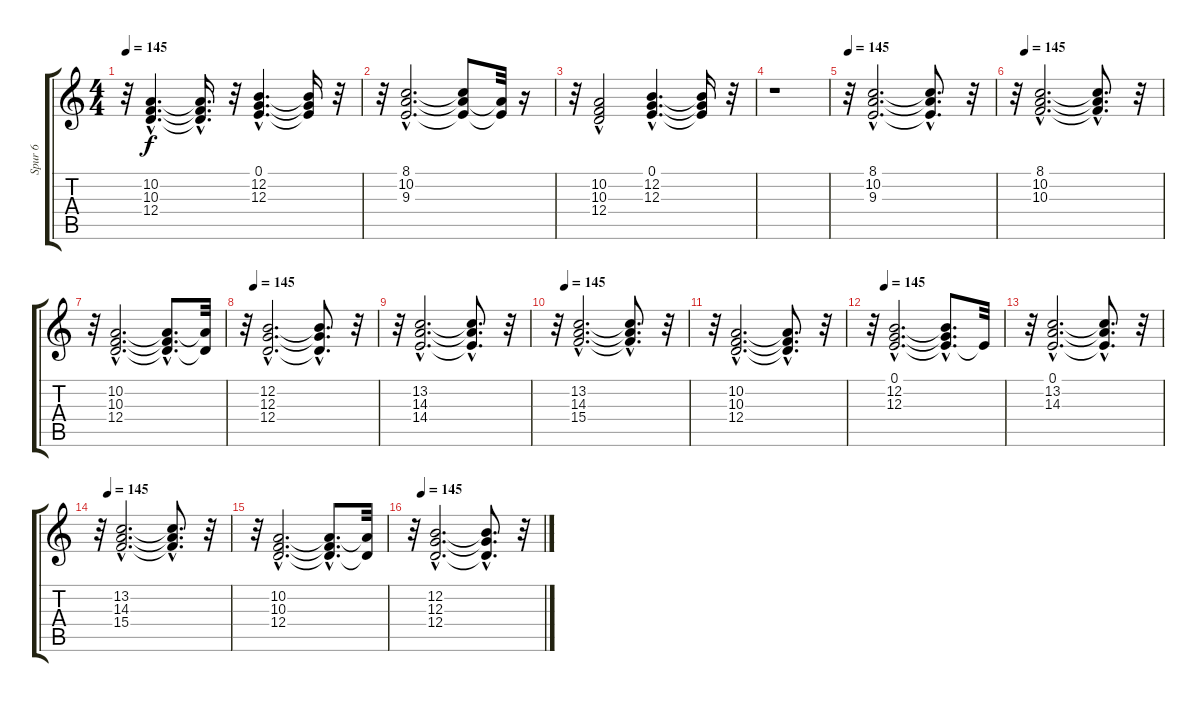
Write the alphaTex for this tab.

\track ("Spur 6" "Spur 6") {instrument stringensemble2}
\staff {score tabs}
\tuning (E4 B3 G3 D3 A2 E2) {hide}
\ts (4 4)
\tempo 145
\clef g2
\ks c
r.32{dy f} (10.2{hac} 10.3{hac} 12.4{hac}).4{d} (10.2{hac t} 10.3{t} 12.4{hac t}).16{d} r.32 (0.1{hac} 12.2{hac} 12.3{hac}).4{d} (0.1{t} 12.2{t} 12.3{t}).16 r.32 |
r.32 (8.1{hac} 10.2{hac} 9.3{hac}).2{d} (8.1{t} 10.2{t} 9.3{t}).8 (10.2{t} 9.3{t}).32 r.16 |
r.32 (10.2{hac} 10.3{hac} 12.4).2 (0.1{hac} 12.2{hac} 12.3{hac}).4{d} (0.1{t} 12.2{t} 12.3{t}).16 r.32 |
r.1 |
\tempo 145
r.32 (8.1{hac} 10.2{hac} 9.3{hac}).2{d} (8.1{hac t} 10.2{hac t} 9.3{t}).8{d} r.32 |
\tempo (145 0.0625)
r.32 (8.1{hac} 10.2{hac} 10.3{hac}).2{d} (8.1{hac t} 10.2{hac t} 10.3{hac t}).8{d} r.32 |
r.32 (10.2{hac} 10.3{hac} 12.4{hac}).2{d} (10.2{hac t} 10.3{hac t} 12.4{hac t}).8{d} (10.2{t} 12.4{t}).32 |
\tempo (145 0.0625)
r.32 (12.2{hac} 12.3{hac} 12.4{hac}).2{d} (12.2{hac t} 12.3{t} 12.4{hac t}).8{d} r.32 |
r.32 (13.2{hac} 14.3{hac} 14.4{hac}).2{d} (13.2{hac t} 14.3{hac t} 14.4{hac t}).8{d} r.32 |
\tempo (145 0.0625)
r.32 (13.2{hac} 14.3{hac} 15.4{hac}).2{d} (13.2{hac t} 14.3{hac t} 15.4{hac t}).8{d} r.32 |
r.32 (10.2{hac} 10.3{hac} 12.4{hac}).2{d} (10.2{hac t} 10.3{t} 12.4{hac t}).8{d} r.32 |
\tempo (145 0.09375)
r.32 (0.1{hac} 12.2{hac} 12.3{hac}).2{d} (0.1{hac t} 12.2{hac t} 12.3{hac t}).8{d} 0.1{t}.32 |
r.32 (0.1{hac} 13.2{hac} 14.3{hac}).2{d} (0.1{t} 13.2{hac t} 14.3{hac t}).8{d} r.32 |
\tempo (145 0.0625)
r.32 (13.2{hac} 14.3{hac} 15.4{hac}).2{d} (13.2{hac t} 14.3{hac t} 15.4{hac t}).8{d} r.32 |
r.32 (10.2{hac} 10.3{hac} 12.4{hac}).2{d} (10.2{hac t} 10.3{hac t} 12.4{hac t}).8{d} (10.2{t} 12.4{t}).32 |
\tempo (145 0.0625)
r.32 (12.2{hac} 12.3{hac} 12.4{hac}).2{d} (12.2{hac t} 12.3{t} 12.4{hac t}).8{d} r.32
